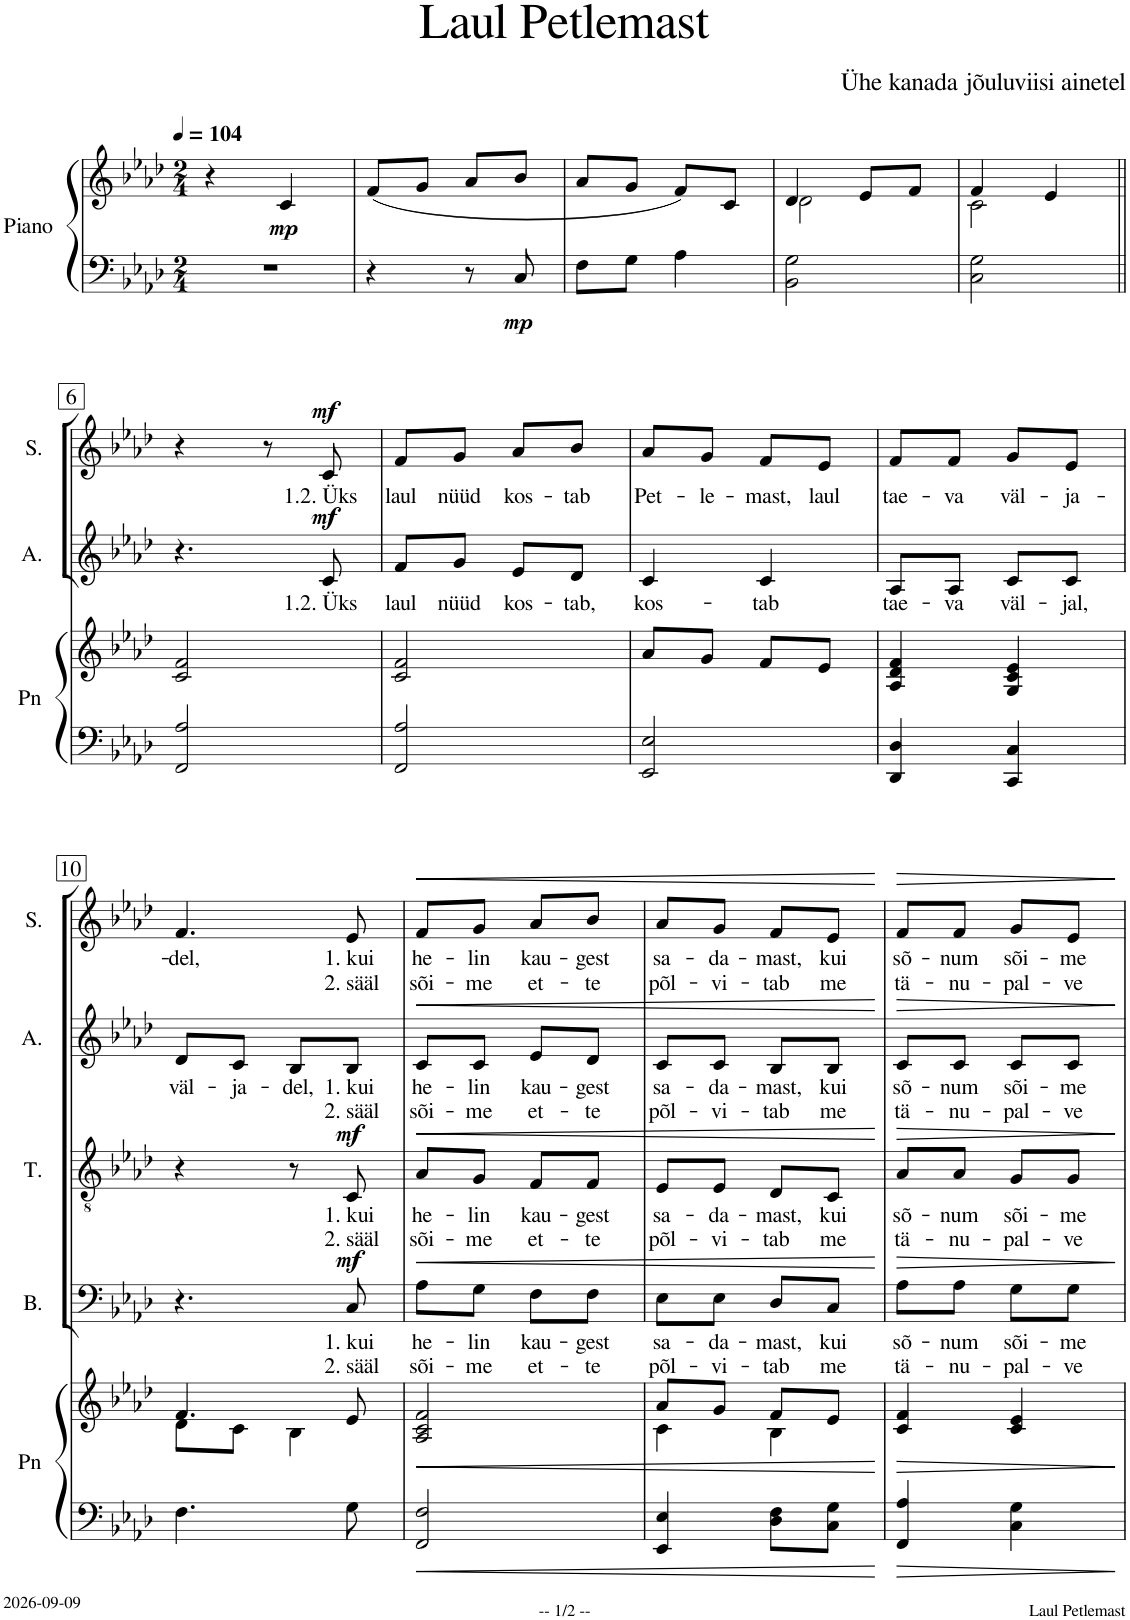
**kern	**kern	**dynam	**kern	**text	**text	**dynam	**kern	**text	**text	**dynam	**kern	**text	**text	**dynam	**kern	**text	**text	**dynam	**kern
*part6	*part6	*part6	*part5	*part5	*part5	*part5	*part4	*part4	*part4	*part4	*part3	*part3	*part3	*part3	*part2	*part2	*part2	*part2	*part1
*staff7	*staff6	*staff6/7	*staff5	*staff5	*staff5	*staff5	*staff4	*staff4	*staff4	*staff4	*staff3	*staff3	*staff3	*staff3	*staff2	*staff2	*staff2	*staff2	*staff1
*I"Piano	*	*	*I"Bass	*	*	*	*I"Tenor	*	*	*	*I"Alto	*	*	*	*I"Soprano	*	*	*	*I"Solo
*I'Pn	*	*	*I'B.	*	*	*	*I'T.	*	*	*	*I'A.	*	*	*	*I'S.	*	*	*	*I'Solo
*clefF4	*clefG2	*	*clefF4	*	*	*	*clefGv2	*	*	*	*clefG2	*	*	*	*clefG2	*	*	*	*clefG2
*	*	*	*	*	*	*	*	*	*	*	*Trd1c2	*	*	*	*	*	*	*	*
*k[b-e-a-d-]	*k[b-e-a-d-]	*	*k[b-e-a-d-]	*	*	*	*k[b-e-a-d-]	*	*	*	*k[b-e-a-d-]	*	*	*	*k[b-e-a-d-]	*	*	*	*k[b-e-a-d-]
*M2/4	*M2/4	*	*M2/4	*	*	*	*M2/4	*	*	*	*M2/4	*	*	*	*M2/4	*	*	*	*M2/4
*MM104	*MM104	*	*MM104	*	*	*	*MM104	*	*	*	*MM104	*	*	*	*MM104	*	*	*	*MM104
=1	=1	=1	=1	=1	=1	=1	=1	=1	=1	=1	=1	=1	=1	=1	=1	=1	=1	=1	=1
2r	4r	.	2r	.	.	.	2r	.	.	.	2r	.	.	.	2r	.	.	.	2r
!	!	!LO:DY:b	!	!	!	!	!	!	!	!	!	!	!	!	!	!	!	!	!
.	4c/	mp	.	.	.	.	.	.	.	.	.	.	.	.	.	.	.	.	.
=2	=2	=2	=2	=2	=2	=2	=2	=2	=2	=2	=2	=2	=2	=2	=2	=2	=2	=2	=2
4r	(8f/L	.	2r	.	.	.	2r	.	.	.	2r	.	.	.	2r	.	.	.	2r
.	8g/J	.	.	.	.	.	.	.	.	.	.	.	.	.	.	.	.	.	.
8r	8a-/L	.	.	.	.	.	.	.	.	.	.	.	.	.	.	.	.	.	.
!	!	!LO:DY:b=2	!	!	!	!	!	!	!	!	!	!	!	!	!	!	!	!	!
8C/	8b-/J	mp	.	.	.	.	.	.	.	.	.	.	.	.	.	.	.	.	.
=3	=3	=3	=3	=3	=3	=3	=3	=3	=3	=3	=3	=3	=3	=3	=3	=3	=3	=3	=3
8F\L	8a-/L	.	2r	.	.	.	2r	.	.	.	2r	.	.	.	2r	.	.	.	2r
8G\J	8g/J	.	.	.	.	.	.	.	.	.	.	.	.	.	.	.	.	.	.
4A-\	8f/L)	.	.	.	.	.	.	.	.	.	.	.	.	.	.	.	.	.	.
.	8c/J	.	.	.	.	.	.	.	.	.	.	.	.	.	.	.	.	.	.
=4	=4	=4	=4	=4	=4	=4	=4	=4	=4	=4	=4	=4	=4	=4	=4	=4	=4	=4	=4
*	*^	*	*	*	*	*	*	*	*	*	*	*	*	*	*	*	*	*	*
2BB-\ 2G\	4d-/	2d-\	.	2r	.	.	.	2r	.	.	.	2r	.	.	.	2r	.	.	.	2r
.	8e-/L	.	.	.	.	.	.	.	.	.	.	.	.	.	.	.	.	.	.	.
.	8f/J	.	.	.	.	.	.	.	.	.	.	.	.	.	.	.	.	.	.	.
=5	=5	=5	=5	=5	=5	=5	=5	=5	=5	=5	=5	=5	=5	=5	=5	=5	=5	=5	=5	=5
2C\ 2G\	4f/	2c\	.	2r	.	.	.	2r	.	.	.	2r	.	.	.	2r	.	.	.	2r
.	4e-/	.	.	.	.	.	.	.	.	.	.	.	.	.	.	.	.	.	.	.
*	*v	*v	*	*	*	*	*	*	*	*	*	*	*	*	*	*	*	*	*	*
!!LO:LB:g=z
=6||	=6||	=6||	=6||	=6||	=6||	=6||	=6||	=6||	=6||	=6||	=6||	=6||	=6||	=6||	=6||	=6||	=6||	=6||	=6||
2FF/ 2A-/	2c/ 2f/	.	2r	.	.	.	2r	.	.	.	4.r	.	.	.	4r	.	.	.	2r
.	.	.	.	.	.	.	.	.	.	.	.	.	.	.	8r	.	.	.	.
!	!	!	!	!	!	!	!	!	!	!	!	!LO:LY:b	!	!LO:DY:a	!	!LO:LY:b	!	!LO:DY:a	!
.	.	.	.	.	.	.	.	.	.	.	8c/	1.2. Üks	.	mf	8c/	1.2. Üks	.	mf	.
=7	=7	=7	=7	=7	=7	=7	=7	=7	=7	=7	=7	=7	=7	=7	=7	=7	=7	=7	=7
!	!	!	!	!	!	!	!	!	!	!	!	!LO:LY:b	!	!	!	!LO:LY:b	!	!	!
2FF/ 2A-/	2c/ 2f/	.	2r	.	.	.	2r	.	.	.	8f/L	laul	.	.	8f/L	laul	.	.	2r
!	!	!	!	!	!	!	!	!	!	!	!	!LO:LY:b	!	!	!	!LO:LY:b	!	!	!
.	.	.	.	.	.	.	.	.	.	.	8g/J	nüüd	.	.	8g/J	nüüd	.	.	.
!	!	!	!	!	!	!	!	!	!	!	!	!LO:LY:b	!	!	!	!LO:LY:b	!	!	!
.	.	.	.	.	.	.	.	.	.	.	8e-/L	kos-	.	.	8a-/L	kos-	.	.	.
!	!	!	!	!	!	!	!	!	!	!	!	!LO:LY:b	!	!	!	!LO:LY:b	!	!	!
.	.	.	.	.	.	.	.	.	.	.	8d-/J	-tab,	.	.	8b-/J	-tab	.	.	.
=8	=8	=8	=8	=8	=8	=8	=8	=8	=8	=8	=8	=8	=8	=8	=8	=8	=8	=8	=8
!	!	!	!	!	!	!	!	!	!	!	!	!LO:LY:b	!	!	!	!LO:LY:b	!	!	!
2EE-/ 2E-/	8a-/L	.	2r	.	.	.	2r	.	.	.	4c/	kos-	.	.	8a-/L	Pet-	.	.	2r
!	!	!	!	!	!	!	!	!	!	!	!	!	!	!	!	!LO:LY:b	!	!	!
.	8g/J	.	.	.	.	.	.	.	.	.	.	.	.	.	8g/J	-le-	.	.	.
!	!	!	!	!	!	!	!	!	!	!	!	!LO:LY:b	!	!	!	!LO:LY:b	!	!	!
.	8f/L	.	.	.	.	.	.	.	.	.	4c/	-tab	.	.	8f/L	-mast,	.	.	.
!	!	!	!	!	!	!	!	!	!	!	!	!	!	!	!	!LO:LY:b	!	!	!
.	8e-/J	.	.	.	.	.	.	.	.	.	.	.	.	.	8e-/J	laul	.	.	.
=9	=9	=9	=9	=9	=9	=9	=9	=9	=9	=9	=9	=9	=9	=9	=9	=9	=9	=9	=9
!	!	!	!	!	!	!	!	!	!	!	!	!LO:LY:b	!	!	!	!LO:LY:b	!	!	!
4DD-/ 4D-/	4A-/ 4d-/ 4f/	.	2r	.	.	.	2r	.	.	.	8A-/L	tae-	.	.	8f/L	tae-	.	.	2r
!	!	!	!	!	!	!	!	!	!	!	!	!LO:LY:b	!	!	!	!LO:LY:b	!	!	!
.	.	.	.	.	.	.	.	.	.	.	8A-/J	-va	.	.	8f/J	-va	.	.	.
!	!	!	!	!	!	!	!	!	!	!	!	!LO:LY:b	!	!	!	!LO:LY:b	!	!	!
4CC/ 4C/	4G/ 4c/ 4e-/	.	.	.	.	.	.	.	.	.	8c/L	väl-	.	.	8g/L	väl-	.	.	.
!	!	!	!	!	!	!	!	!	!	!	!	!LO:LY:b	!	!	!	!LO:LY:b	!	!	!
.	.	.	.	.	.	.	.	.	.	.	8c/J	-jal,	.	.	8e-/J	-ja-	.	.	.
!!LO:LB:g=z
=10	=10	=10	=10	=10	=10	=10	=10	=10	=10	=10	=10	=10	=10	=10	=10	=10	=10	=10	=10
*	*^	*	*	*	*	*	*	*	*	*	*	*	*	*	*	*	*	*	*
!	!	!	!	!	!	!	!	!	!	!	!	!	!LO:LY:b	!	!	!	!LO:LY:b	!	!	!
4.F\	4.f/	8d-\L	.	4.r	.	.	.	4r	.	.	.	8d-/L	väl-	.	.	4.f/	-del,	.	.	2r
!	!	!	!	!	!	!	!	!	!	!	!	!	!LO:LY:b	!	!	!	!	!	!	!
.	.	8c\J	.	.	.	.	.	.	.	.	.	8c/J	-ja-	.	.	.	.	.	.	.
!	!	!	!	!	!	!	!	!	!	!	!	!	!LO:LY:b	!	!	!	!	!	!	!
.	.	4B-\	.	.	.	.	.	8r	.	.	.	8B-/L	-del,	.	.	.	.	.	.	.
!	!	!	!	!	!LO:LY:b	!LO:LY:b	!LO:DY:a	!	!LO:LY:b	!LO:LY:b	!LO:DY:a	!	!LO:LY:b	!LO:LY:b	!	!	!LO:LY:b	!LO:LY:b	!	!
8G\	8e-/	.	.	8C/	1. kui	2. sääl	mf	8C/	1. kui	2. sääl	mf	8B-/J	1. kui	2. sääl	.	8e-/	1. kui	2. sääl	.	.
*	*v	*v	*	*	*	*	*	*	*	*	*	*	*	*	*	*	*	*	*	*
=11	=11	=11	=11	=11	=11	=11	=11	=11	=11	=11	=11	=11	=11	=11	=11	=11	=11	=11	=11
!	!	!LO:HP:b	!	!LO:LY:b	!LO:LY:b	!LO:HP:b	!	!LO:LY:b	!LO:LY:b	!LO:HP:b	!	!LO:LY:b	!LO:LY:b	!LO:HP:b	!	!LO:LY:b	!LO:LY:b	!LO:HP:b	!
2FF/ 2F/	2A-/ 2c/ 2f/	<	8A-\L	he-	sõi-	<	8A-/L	he-	sõi-	<	8c/L	he-	sõi-	<	8f/L	he-	sõi-	<	2r
!	!	!	!	!LO:LY:b	!LO:LY:b	!	!	!LO:LY:b	!LO:LY:b	!	!	!LO:LY:b	!LO:LY:b	!	!	!LO:LY:b	!LO:LY:b	!	!
.	.	.	8G\J	-lin	-me	.	8G/J	-lin	-me	.	8c/J	-lin	-me	.	8g/J	-lin	-me	.	.
!	!	!	!	!LO:LY:b	!LO:LY:b	!	!	!LO:LY:b	!LO:LY:b	!	!	!LO:LY:b	!LO:LY:b	!	!	!LO:LY:b	!LO:LY:b	!	!
.	.	.	8F\L	kau-	et-	.	8F/L	kau-	et-	.	8e-/L	kau-	et-	.	8a-/L	kau-	et-	.	.
!	!	!	!	!LO:LY:b	!LO:LY:b	!	!	!LO:LY:b	!LO:LY:b	!	!	!LO:LY:b	!LO:LY:b	!	!	!LO:LY:b	!LO:LY:b	!	!
.	.	.	8F\J	-gest	-te	.	8F/J	-gest	-te	.	8d-/J	-gest	-te	.	8b-/J	-gest	-te	.	.
=12	=12	=12	=12	=12	=12	=12	=12	=12	=12	=12	=12	=12	=12	=12	=12	=12	=12	=12	=12
*	*^	*	*	*	*	*	*	*	*	*	*	*	*	*	*	*	*	*	*
!	!	!	!	!	!LO:LY:b	!LO:LY:b	!	!	!LO:LY:b	!LO:LY:b	!	!	!LO:LY:b	!LO:LY:b	!	!	!LO:LY:b	!LO:LY:b	!	!
4EE-/ 4E-/	8a-/L	4c\	.	8E-\L	sa-	põl-	.	8E-/L	sa-	põl-	.	8c/L	sa-	põl-	.	8a-/L	sa-	põl-	.	2r
!	!	!	!	!	!LO:LY:b	!LO:LY:b	!	!	!LO:LY:b	!LO:LY:b	!	!	!LO:LY:b	!LO:LY:b	!	!	!LO:LY:b	!LO:LY:b	!	!
.	8g/J	.	.	8E-\J	-da-	-vi-	.	8E-/J	-da-	-vi-	.	8c/J	-da-	-vi-	.	8g/J	-da-	-vi-	.	.
!	!	!	!	!	!LO:LY:b	!LO:LY:b	!	!	!LO:LY:b	!LO:LY:b	!	!	!LO:LY:b	!LO:LY:b	!	!	!LO:LY:b	!LO:LY:b	!	!
8D-\ 8F\L	8f/L	4B-\	.	8D-/L	-mast,	-tab	.	8D-/L	-mast,	-tab	.	8B-/L	-mast,	-tab	.	8f/L	-mast,	-tab	.	.
!	!	!	!	!	!LO:LY:b	!LO:LY:b	!	!	!LO:LY:b	!LO:LY:b	!	!	!LO:LY:b	!LO:LY:b	!	!	!LO:LY:b	!LO:LY:b	!	!
8C\ 8G\J	8e-/J	.	.	8C/J	kui	me	.	8C/J	kui	me	.	8B-/J	kui	me	.	8e-/J	kui	me	.	.
*	*v	*v	*	*	*	*	*	*	*	*	*	*	*	*	*	*	*	*	*	*
.	.	[	.	.	.	[	.	.	.	[	.	.	.	[	.	.	.	[	.
=13	=13	=13	=13	=13	=13	=13	=13	=13	=13	=13	=13	=13	=13	=13	=13	=13	=13	=13	=13
!	!	!LO:HP:b	!	!LO:LY:b	!LO:LY:b	!LO:HP:b	!	!LO:LY:b	!LO:LY:b	!LO:HP:b	!	!LO:LY:b	!LO:LY:b	!LO:HP:b	!	!LO:LY:b	!LO:LY:b	!LO:HP:b	!
4FF/ 4A-/	4c/ 4f/	>	8A-\L	sõ-	tä-	>	8A-/L	sõ-	tä-	>	8c/L	sõ-	tä-	>	8f/L	sõ-	tä-	>	2r
!	!	!	!	!LO:LY:b	!LO:LY:b	!	!	!LO:LY:b	!LO:LY:b	!	!	!LO:LY:b	!LO:LY:b	!	!	!LO:LY:b	!LO:LY:b	!	!
.	.	.	8A-\J	-num	-nu-	.	8A-/J	-num	-nu-	.	8c/J	-num	-nu-	.	8f/J	-num	-nu-	.	.
!	!	!	!	!LO:LY:b	!LO:LY:b	!	!	!LO:LY:b	!LO:LY:b	!	!	!LO:LY:b	!LO:LY:b	!	!	!LO:LY:b	!LO:LY:b	!	!
4C\ 4G\	4c/ 4e-/	.	8G\L	sõi-	-pal-	.	8G/L	sõi-	-pal-	.	8c/L	sõi-	-pal-	.	8g/L	sõi-	-pal-	.	.
!	!	!	!	!LO:LY:b	!LO:LY:b	!	!	!LO:LY:b	!LO:LY:b	!	!	!LO:LY:b	!LO:LY:b	!	!	!LO:LY:b	!LO:LY:b	!	!
.	.	.	8G\J	-me	-ve	.	8G/J	-me	-ve	.	8c/J	-me	-ve	.	8e-/J	-me	-ve	.	.
.	.	]	.	.	.	]	.	.	.	]	.	.	.	]	.	.	.	]	.
=	=	=	=	=	=	=	=	=	=	=	=	=	=	=	=	=	=	=	=
*-	*-	*-	*-	*-	*-	*-	*-	*-	*-	*-	*-	*-	*-	*-	*-	*-	*-	*-	*-
